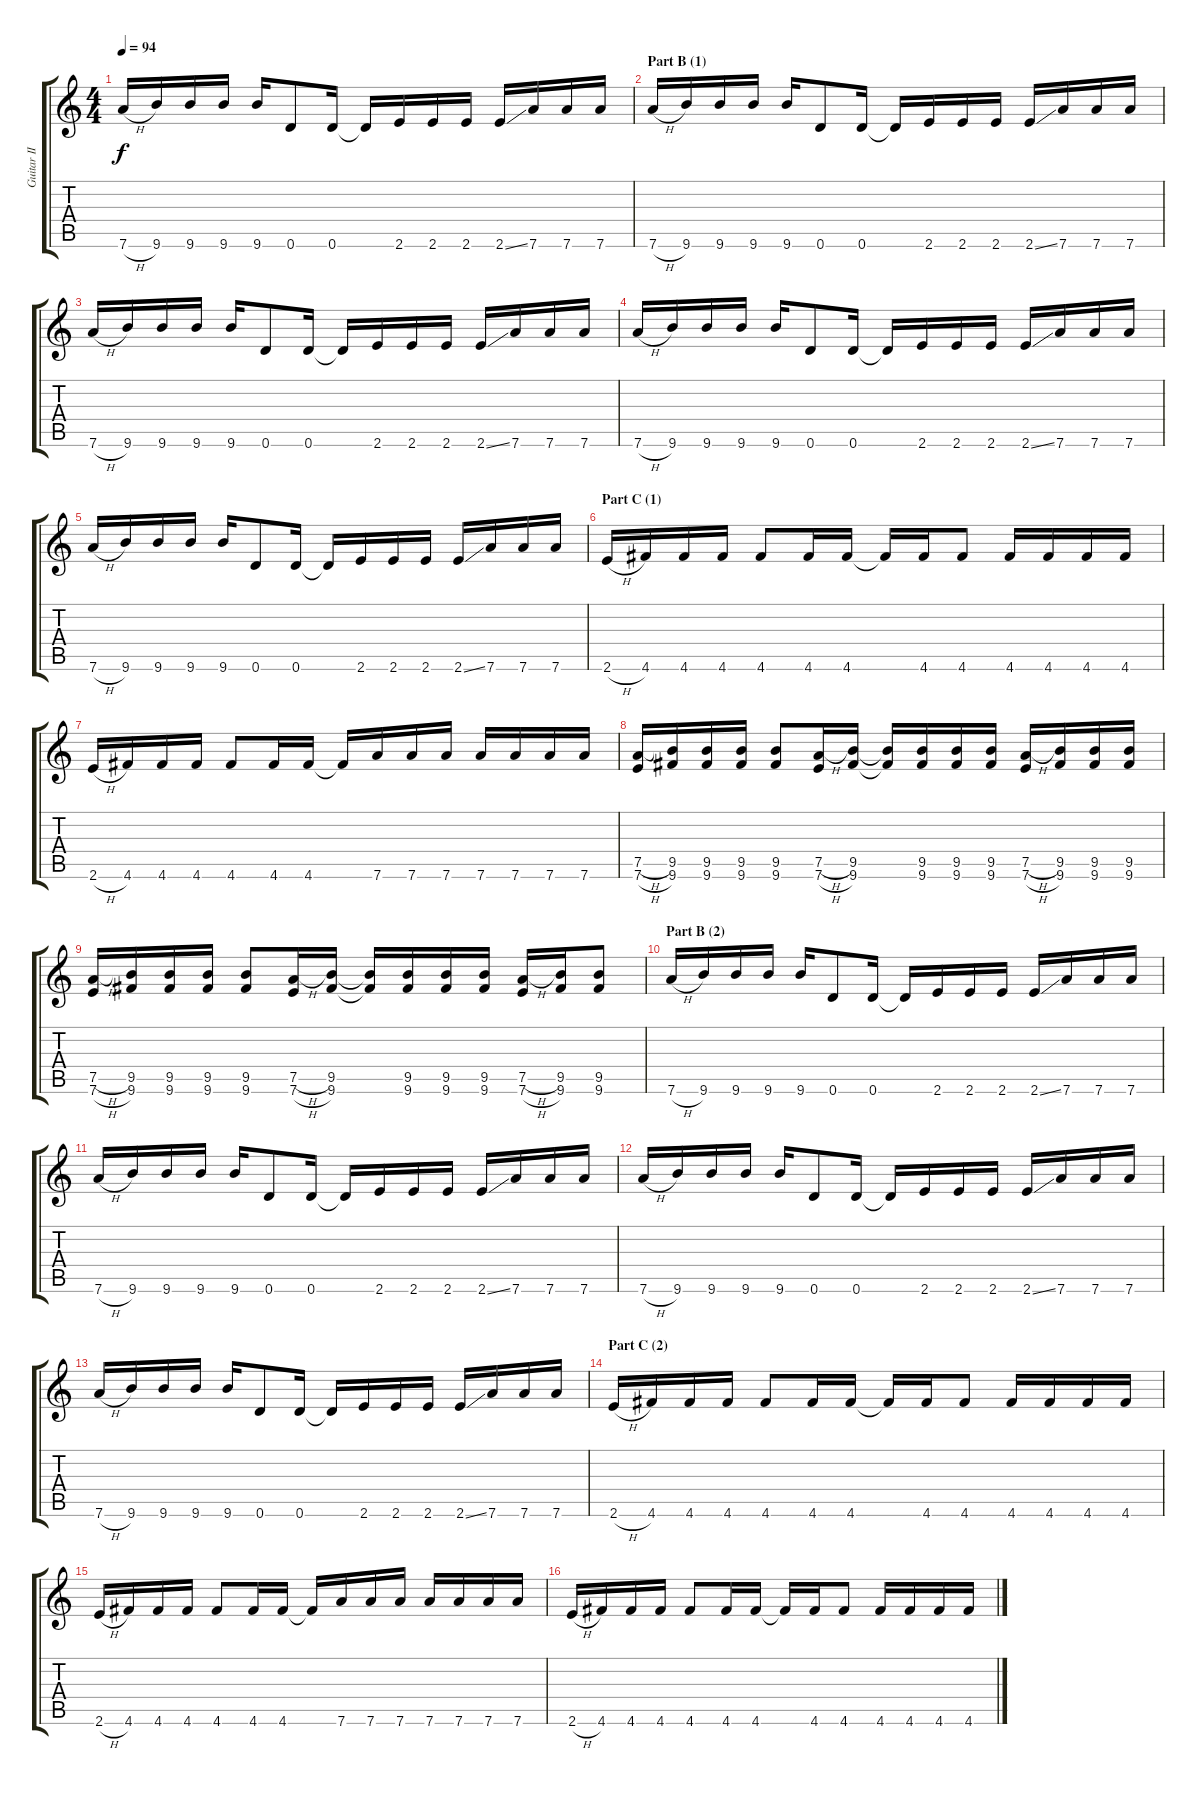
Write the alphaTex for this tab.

\track ("Guitar II" "Guitar II") {instrument distortionguitar}
\staff {score tabs}
\tuning (E4 B3 G3 D3 A2 D3) {hide}
\ts (4 4)
\tempo 94
\clef g2
\ks c
7.6{h}.16{dy f} 9.6.16 9.6.16 9.6.16 9.6.16 0.6.8 0.6.16 0.6{t}.16 2.6.16 2.6.16 2.6.16 2.6{ss}.16 7.6.16 7.6.16 7.6.16 |
\section ("" "Part B (1)")
7.6{h}.16 9.6.16 9.6.16 9.6.16 9.6.16 0.6.8 0.6.16 0.6{t}.16 2.6.16 2.6.16 2.6.16 2.6{ss}.16 7.6.16 7.6.16 7.6.16 |
7.6{h}.16 9.6.16 9.6.16 9.6.16 9.6.16 0.6.8 0.6.16 0.6{t}.16 2.6.16 2.6.16 2.6.16 2.6{ss}.16 7.6.16 7.6.16 7.6.16 |
7.6{h}.16 9.6.16 9.6.16 9.6.16 9.6.16 0.6.8 0.6.16 0.6{t}.16 2.6.16 2.6.16 2.6.16 2.6{ss}.16 7.6.16 7.6.16 7.6.16 |
7.6{h}.16 9.6.16 9.6.16 9.6.16 9.6.16 0.6.8 0.6.16 0.6{t}.16 2.6.16 2.6.16 2.6.16 2.6{ss}.16 7.6.16 7.6.16 7.6.16 |
\section ("" "Part C (1)")
2.6{h}.16 4.6.16 4.6.16 4.6.16 4.6.8 4.6.16 4.6.16 4.6{t}.16 4.6.16 4.6.8 4.6.16 4.6.16 4.6.16 4.6.16 |
2.6{h}.16 4.6.16 4.6.16 4.6.16 4.6.8 4.6.16 4.6.16 4.6{t}.16 7.6.16 7.6.16 7.6.16 7.6.16 7.6.16 7.6.16 7.6.16 |
(7.5{h} 7.6{h}).16 (9.5 9.6).16 (9.5 9.6).16 (9.5 9.6).16 (9.5 9.6).8 (7.5{h} 7.6{h}).16 (9.5 9.6).16 (9.5{t} 9.6{t}).16 (9.5 9.6).16 (9.5 9.6).16 (9.5 9.6).16 (7.5{h} 7.6{h}).16 (9.5 9.6).16 (9.5 9.6).16 (9.5 9.6).16 |
(7.5{h} 7.6{h}).16 (9.5 9.6).16 (9.5 9.6).16 (9.5 9.6).16 (9.5 9.6).8 (7.5{h} 7.6{h}).16 (9.5 9.6).16 (9.5{t} 9.6{t}).16 (9.5 9.6).16 (9.5 9.6).16 (9.5 9.6).16 (7.5{h} 7.6{h}).16 (9.5 9.6).16 (9.5 9.6).8 |
\section ("" "Part B (2)")
7.6{h}.16 9.6.16 9.6.16 9.6.16 9.6.16 0.6.8 0.6.16 0.6{t}.16 2.6.16 2.6.16 2.6.16 2.6{ss}.16 7.6.16 7.6.16 7.6.16 |
7.6{h}.16 9.6.16 9.6.16 9.6.16 9.6.16 0.6.8 0.6.16 0.6{t}.16 2.6.16 2.6.16 2.6.16 2.6{ss}.16 7.6.16 7.6.16 7.6.16 |
7.6{h}.16 9.6.16 9.6.16 9.6.16 9.6.16 0.6.8 0.6.16 0.6{t}.16 2.6.16 2.6.16 2.6.16 2.6{ss}.16 7.6.16 7.6.16 7.6.16 |
7.6{h}.16 9.6.16 9.6.16 9.6.16 9.6.16 0.6.8 0.6.16 0.6{t}.16 2.6.16 2.6.16 2.6.16 2.6{ss}.16 7.6.16 7.6.16 7.6.16 |
\section ("" "Part C (2)")
2.6{h}.16 4.6.16 4.6.16 4.6.16 4.6.8 4.6.16 4.6.16 4.6{t}.16 4.6.16 4.6.8 4.6.16 4.6.16 4.6.16 4.6.16 |
2.6{h}.16 4.6.16 4.6.16 4.6.16 4.6.8 4.6.16 4.6.16 4.6{t}.16 7.6.16 7.6.16 7.6.16 7.6.16 7.6.16 7.6.16 7.6.16 |
2.6{h}.16 4.6.16 4.6.16 4.6.16 4.6.8 4.6.16 4.6.16 4.6{t}.16 4.6.16 4.6.8 4.6.16 4.6.16 4.6.16 4.6.16
